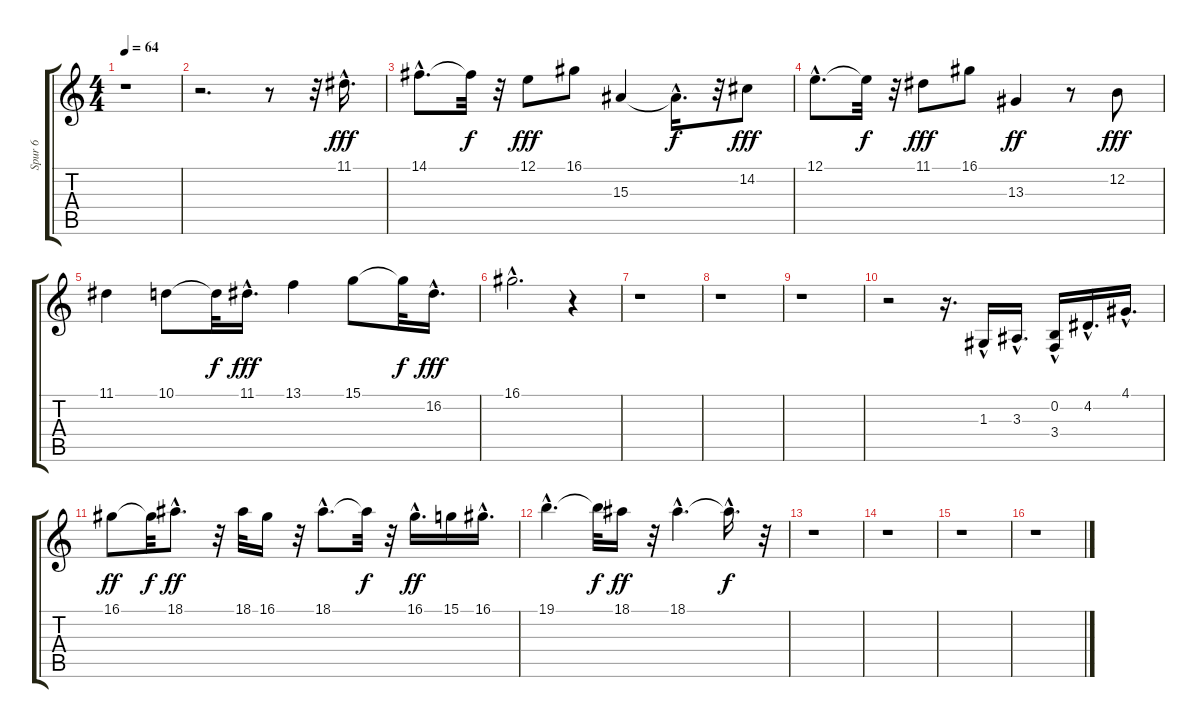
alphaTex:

\track ("Spur 6" "Spur 6") {instrument stringensemble2}
\staff {score tabs}
\tuning (E4 B3 G3 D3 A2 E2) {hide}
\ts (4 4)
\tempo 64
\clef g2
\ks c
r.1{dy ff} |
r.2{d} r.8 r.32 11.1{hac}.16{d dy fff volume 9 balance 2} |
14.1{hac}.8{d} 14.1{t}.32{dy f} r.32 12.1.8{dy fff} 16.1.8 15.3.4 15.3{hac t}.16{d dy f} r.32 14.2.8{dy fff} |
12.1{hac}.8{d} 12.1{t}.32{dy f} r.32 11.1.8{dy fff} 16.1.8 13.3.4{dy ff} r.8 12.2.8{dy fff} |
11.1.4 10.1.8 10.1{t}.32{dy f} 11.1{hac}.16{d dy fff} 13.1.4 15.1.8 15.1{t}.32{dy f} 16.2{hac}.16{d dy fff} |
16.1{hac}.2{d} r.4 |
r.1 |
r.1 |
r.1 |
r.2 r.16{d} 1.3{hac}.16{volume 15} 3.3{hac}.16{d} (0.2{hac} 3.4{hac}).16 4.2{hac}.16{d} 4.1{hac}.16{d} |
16.1.8{dy ff} 16.1{t}.32{dy f} 18.1{hac}.8{d dy ff} r.32 18.1.32 16.1.16 r.32 18.1{hac}.8{d} 18.1{t}.32{dy f} r.32 16.1{hac}.16{d dy ff} 15.1.16 16.1{hac}.16{d} |
19.1{hac}.4{d} 19.1{t}.32{dy f} 18.1.16{dy ff} r.32 18.1{hac}.4{d} 18.1{hac t}.16{d dy f} r.32 |
r.1 |
r.1 |
r.1 |
r.1
